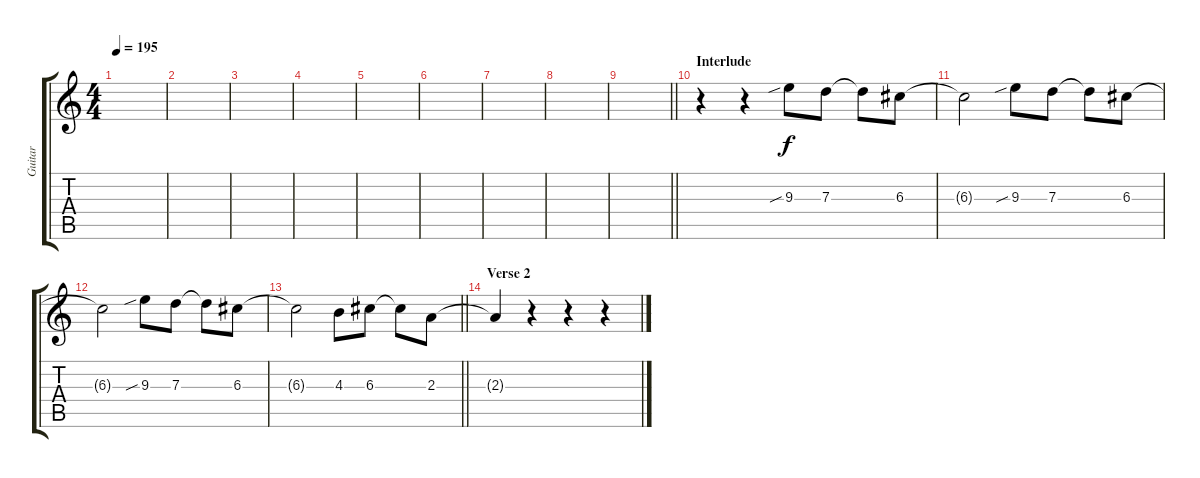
\track ("Guitar" "Guitar") {instrument distortionguitar}
\staff {score tabs}
\tuning (E4 B3 G3 D3 A2 E2) {hide}
\ts (4 4)
\tempo 195
\clef g2
\ks c
|
|
|
|
|
|
|
|
\barLineRight lightlight
|
\section ("" "Interlude")
r.4 r.4 9.3{sib}.8 7.3.8 7.3{t}.8 6.3.8 |
6.3{t}.2 9.3{sib}.8 7.3.8 7.3{t}.8 6.3.8 |
6.3{t}.2 9.3{sib}.8 7.3.8 7.3{t}.8 6.3.8 |
\barLineRight lightlight
6.3{t}.2 4.3.8 6.3.8 6.3{t}.8 2.3.8 |
\section ("" "Verse 2")
2.3{t}.4 r.4 r.4 r.4
